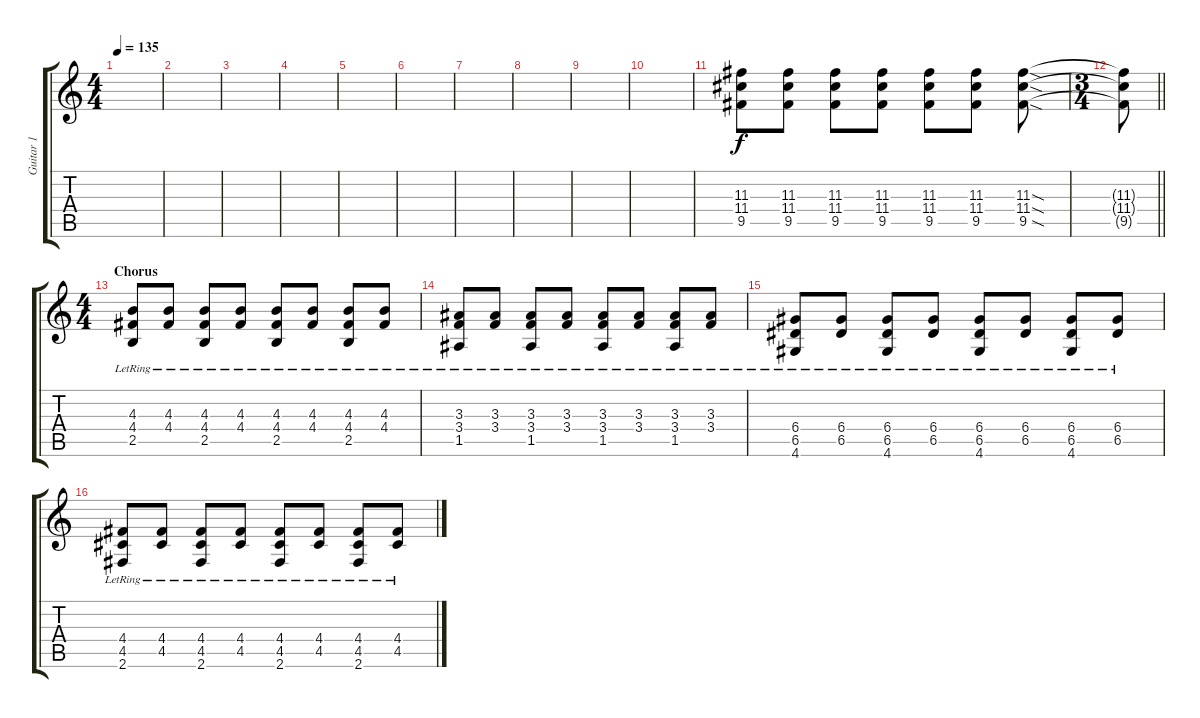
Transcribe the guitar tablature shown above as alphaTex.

\track ("Guitar 1" "Guitar 1") {instrument overdrivenguitar}
\staff {score tabs}
\tuning (E4 B3 G3 D3 A2 E2) {hide}
\ts (4 4)
\tempo 135
\clef g2
\ks c
|
|
|
|
|
|
|
|
|
|
(11.3 11.4 9.5).8 (11.3 11.4 9.5).8 (11.3 11.4 9.5).8 (11.3 11.4 9.5).8 (11.3 11.4 9.5).8 (11.3 11.4 9.5).8 (11.3{sod} 11.4{sod} 9.5{sod}).8 |
\ts (3 4)
\barLineRight lightlight
(11.3{t} 11.4{t} 9.5{t}).8 |
\ts (4 4)
\section ("" "Chorus")
(4.3{lr} 4.4{lr} 2.5{lr}).8 (4.3{lr} 4.4{lr}).8 (4.3{lr} 4.4{lr} 2.5{lr}).8 (4.3{lr} 4.4{lr}).8 (4.3{lr} 4.4{lr} 2.5{lr}).8 (4.3{lr} 4.4{lr}).8 (4.3{lr} 4.4{lr} 2.5{lr}).8 (4.3{lr} 4.4{lr}).8 |
(3.3{lr} 3.4{lr} 1.5{lr}).8 (3.3{lr} 3.4{lr}).8 (3.3{lr} 3.4{lr} 1.5{lr}).8 (3.3{lr} 3.4{lr}).8 (3.3{lr} 3.4{lr} 1.5{lr}).8 (3.3{lr} 3.4{lr}).8 (3.3{lr} 3.4{lr} 1.5{lr}).8 (3.3{lr} 3.4{lr}).8 |
(6.4{lr} 6.5{lr} 4.6{lr}).8 (6.4{lr} 6.5{lr}).8 (6.4{lr} 6.5{lr} 4.6{lr}).8 (6.4{lr} 6.5{lr}).8 (6.4{lr} 6.5{lr} 4.6{lr}).8 (6.4{lr} 6.5{lr}).8 (6.4{lr} 6.5{lr} 4.6{lr}).8 (6.4{lr} 6.5{lr}).8 |
(4.4{lr} 4.5{lr} 2.6{lr}).8 (4.4{lr} 4.5{lr}).8 (4.4{lr} 4.5{lr} 2.6{lr}).8 (4.4{lr} 4.5{lr}).8 (4.4{lr} 4.5{lr} 2.6{lr}).8 (4.4{lr} 4.5{lr}).8 (4.4{lr} 4.5{lr} 2.6{lr}).8 (4.4{lr} 4.5{lr}).8
